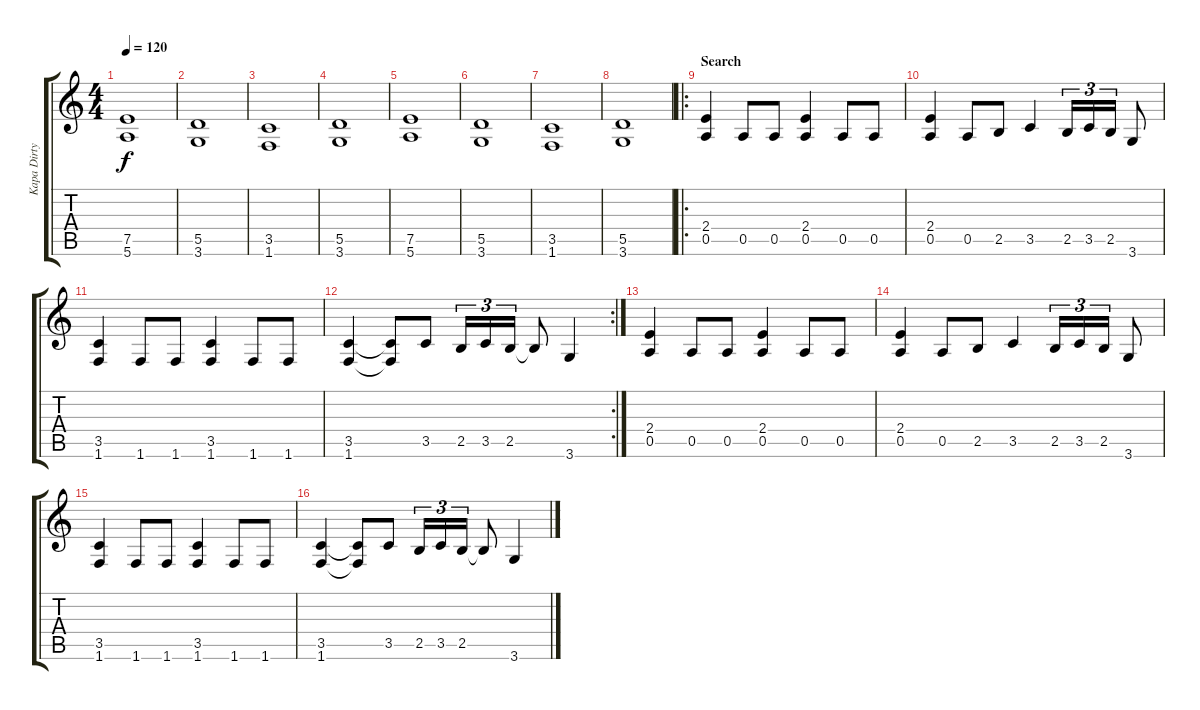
\track ("Kapa Dirty" "Kapa Dirty") {instrument distortionguitar}
\staff {score tabs}
\tuning (E4 B3 G3 D3 A2 E2) {hide}
\ts (4 4)
\tempo 120
\clef g2
\ks c
(7.5 5.6).1{dy f} |
(5.5 3.6).1 |
(3.5 1.6).1 |
(5.5 3.6).1 |
(7.5 5.6).1 |
(5.5 3.6).1 |
(3.5 1.6).1 |
(5.5 3.6).1 |
\ro
\section ("" "Search")
(2.4 0.5).4 0.5.8 0.5.8 (2.4 0.5).4 0.5.8 0.5.8 |
(2.4 0.5).4 0.5.8 2.5.8 3.5.4 2.5.16{tu (3 2)} 3.5.16{tu (3 2)} 2.5.16{tu (3 2)} 3.6.8 |
(3.5 1.6).4 1.6.8 1.6.8 (3.5 1.6).4 1.6.8 1.6.8 |
\rc 2
(3.5 1.6).4 (3.5{t} 1.6{t}).8 3.5.8 2.5.16{tu (3 2)} 3.5.16{tu (3 2)} 2.5.16{tu (3 2)} 2.5{t}.8 3.6.4 |
(2.4 0.5).4 0.5.8 0.5.8 (2.4 0.5).4 0.5.8 0.5.8 |
(2.4 0.5).4 0.5.8 2.5.8 3.5.4 2.5.16{tu (3 2)} 3.5.16{tu (3 2)} 2.5.16{tu (3 2)} 3.6.8 |
(3.5 1.6).4 1.6.8 1.6.8 (3.5 1.6).4 1.6.8 1.6.8 |
(3.5 1.6).4 (3.5{t} 1.6{t}).8 3.5.8 2.5.16{tu (3 2)} 3.5.16{tu (3 2)} 2.5.16{tu (3 2)} 2.5{t}.8 3.6.4
